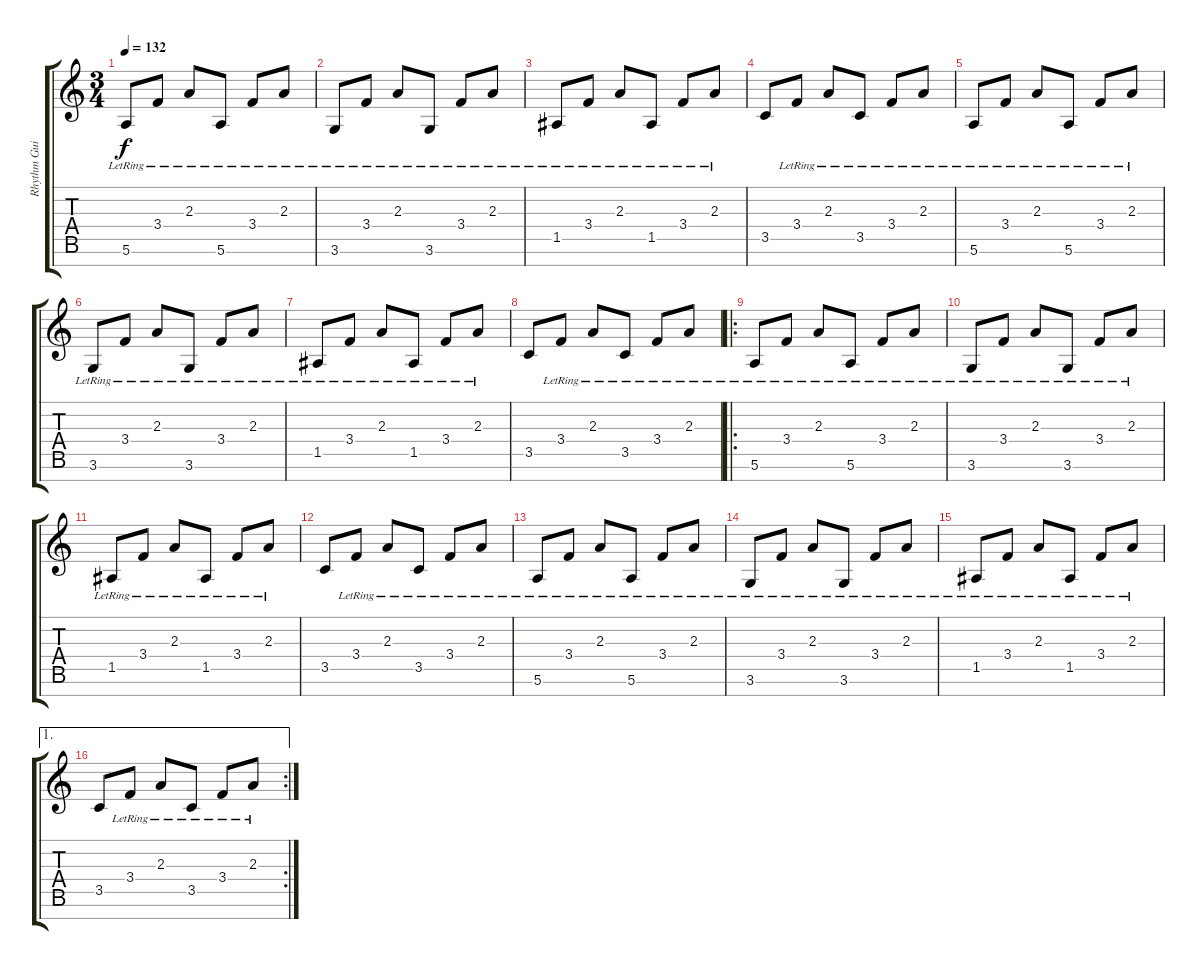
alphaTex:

\track ("Rhythm Guitar" "Rhythm Gui") {instrument distortionguitar}
\staff {score tabs}
\tuning (E4 B3 G3 D3 A2 E2 B1) {hide}
\ts (3 4)
\tempo 132
\clef g2
\ks c
5.6{lr}.8{dy f instrument distortionguitar} 3.4{lr}.8 2.3{lr}.8 5.6{lr}.8 3.4{lr}.8 2.3{lr}.8 |
3.6{lr}.8 3.4{lr}.8 2.3{lr}.8 3.6{lr}.8 3.4{lr}.8 2.3{lr}.8 |
1.5{lr}.8 3.4{lr}.8 2.3{lr}.8 1.5{lr}.8 3.4{lr}.8 2.3{lr}.8 |
3.5.8 3.4{lr}.8 2.3{lr}.8 3.5{lr}.8 3.4{lr}.8 2.3{lr}.8 |
5.6{lr}.8 3.4{lr}.8 2.3{lr}.8 5.6{lr}.8 3.4{lr}.8 2.3{lr}.8 |
3.6{lr}.8 3.4{lr}.8 2.3{lr}.8 3.6{lr}.8 3.4{lr}.8 2.3{lr}.8 |
1.5{lr}.8 3.4{lr}.8 2.3{lr}.8 1.5{lr}.8 3.4{lr}.8 2.3{lr}.8 |
3.5.8 3.4{lr}.8 2.3{lr}.8 3.5{lr}.8 3.4{lr}.8 2.3{lr}.8 |
\ro
5.6{lr}.8 3.4{lr}.8 2.3{lr}.8 5.6{lr}.8 3.4{lr}.8 2.3{lr}.8 |
3.6{lr}.8 3.4{lr}.8 2.3{lr}.8 3.6{lr}.8 3.4{lr}.8 2.3{lr}.8 |
1.5{lr}.8 3.4{lr}.8 2.3{lr}.8 1.5{lr}.8 3.4{lr}.8 2.3{lr}.8 |
3.5.8 3.4{lr}.8 2.3{lr}.8 3.5{lr}.8 3.4{lr}.8 2.3{lr}.8 |
5.6{lr}.8 3.4{lr}.8 2.3{lr}.8 5.6{lr}.8 3.4{lr}.8 2.3{lr}.8 |
3.6{lr}.8 3.4{lr}.8 2.3{lr}.8 3.6{lr}.8 3.4{lr}.8 2.3{lr}.8 |
1.5{lr}.8 3.4{lr}.8 2.3{lr}.8 1.5{lr}.8 3.4{lr}.8 2.3{lr}.8 |
\ae 1
\rc 2
3.5.8 3.4{lr}.8 2.3{lr}.8 3.5{lr}.8 3.4{lr}.8 2.3{lr}.8
